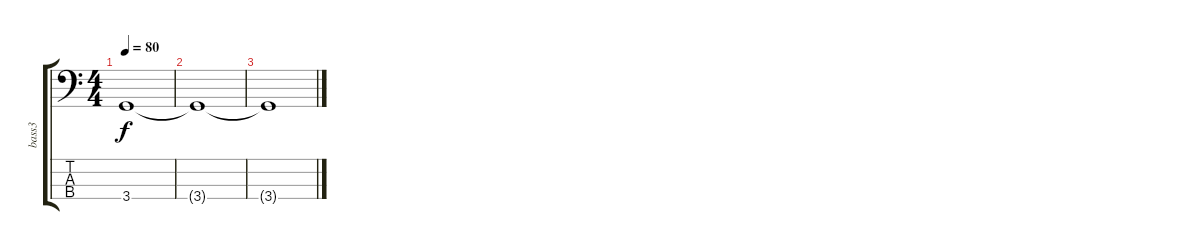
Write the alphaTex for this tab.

\track ("bass3" "bass3") {instrument electricbassfinger}
\staff {score tabs}
\tuning (G2 D2 A1 E1) {hide}
\ts (4 4)
\tempo 80
\clef f4
\ks c
3.4{t}.1{dy f} |
3.4{t}.1 |
3.4{t}.1
